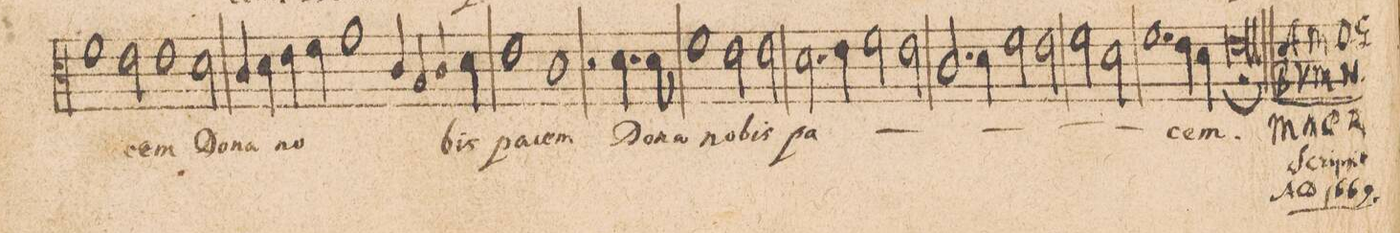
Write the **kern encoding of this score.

**kern	**text
*I"CANTVS.	*
*clefC3	*
*k[]	*
*met(c|)	*
*M2/1	*
1f\	.
=66-	=66-
2e\	.
1e\	-cem
2d\	Do-
=67-	=67-
4c/	-na
4d\	.
4e\	no-
4f\	.
1g\	.
=68-	=68-
4c/	.
4B/	.
4c/	-bis
4d\	.
1e\	pa-
=69-	=69-
1c\	-cem
2r	.
4.d\	Do-
8d\	-na
=70-	=70-
1f\	no-
2e\	-bis
2e\	.
=71-	=71-
2.d\	pa-
4e\	.
2f\	.
2e\	.
=72-	=72-
2.c/	.
4d\	.
2f\	.
2e\	.
=73-	=73-
2f\	.
2d\	.
1.f\	.
=74-	=74-
4e\	cem.
4d\	.
1e\;<l	.
==	==
*-	*-
